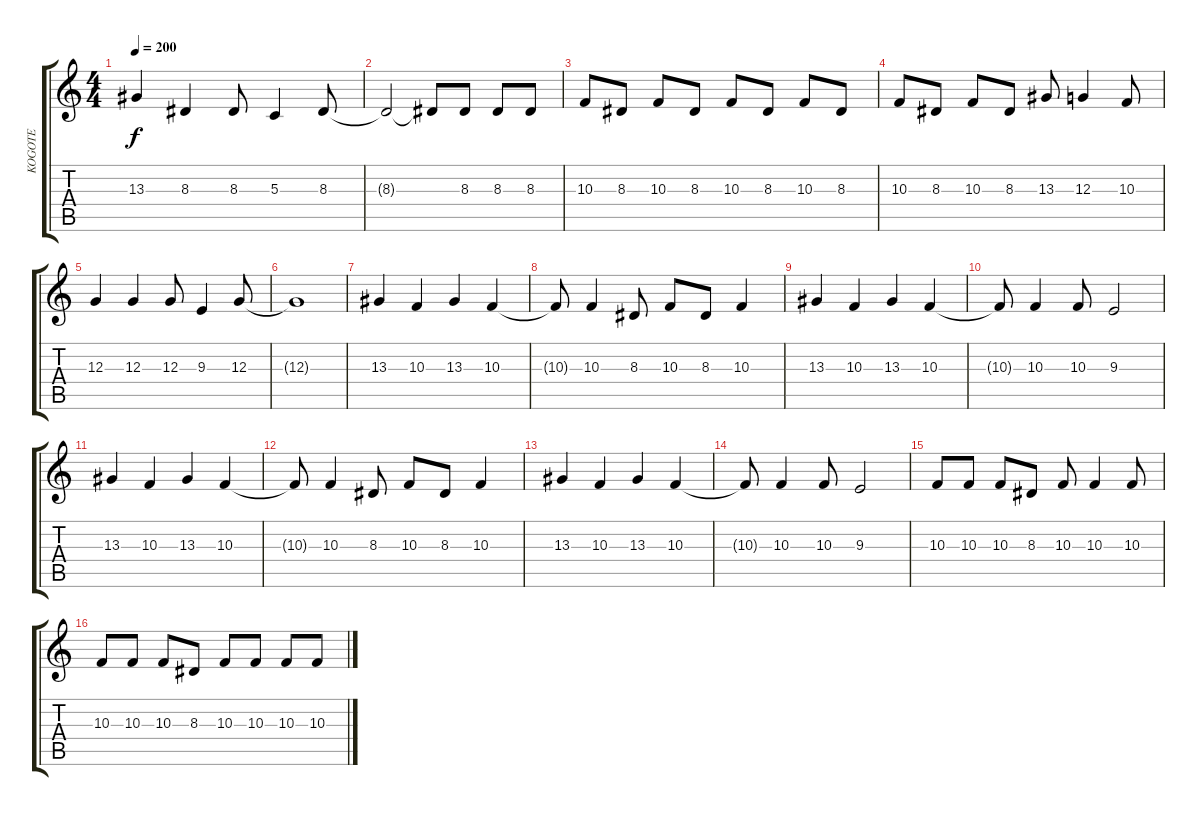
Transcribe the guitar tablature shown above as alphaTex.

\track ("KOGOTE" "KOGOTE") {instrument trumpet}
\staff {score tabs}
\tuning (E4 B3 G3 D3 A2 E2) {hide}
\ts (4 4)
\tempo 200
\clef g2
\ks c
13.3.4{dy f} 8.3.4 8.3.8 5.3.4 8.3.8 |
8.3{t}.2 8.3{t}.8 8.3.8 8.3.8 8.3.8 |
10.3.8 8.3.8 10.3.8 8.3.8 10.3.8 8.3.8 10.3.8 8.3.8 |
10.3.8 8.3.8 10.3.8 8.3.8 13.3.8 12.3.4 10.3.8 |
12.3.4 12.3.4 12.3.8 9.3.4 12.3.8 |
12.3{t}.1 |
13.3.4 10.3.4 13.3.4 10.3.4 |
10.3{t}.8 10.3.4 8.3.8 10.3.8 8.3.8 10.3.4 |
13.3.4 10.3.4 13.3.4 10.3.4 |
10.3{t}.8 10.3.4 10.3.8 9.3.2 |
13.3.4 10.3.4 13.3.4 10.3.4 |
10.3{t}.8 10.3.4 8.3.8 10.3.8 8.3.8 10.3.4 |
13.3.4 10.3.4 13.3.4 10.3.4 |
10.3{t}.8 10.3.4 10.3.8 9.3.2 |
10.3.8 10.3.8 10.3.8 8.3.8 10.3.8 10.3.4 10.3.8 |
10.3.8 10.3.8 10.3.8 8.3.8 10.3.8 10.3.8 10.3.8 10.3.8
